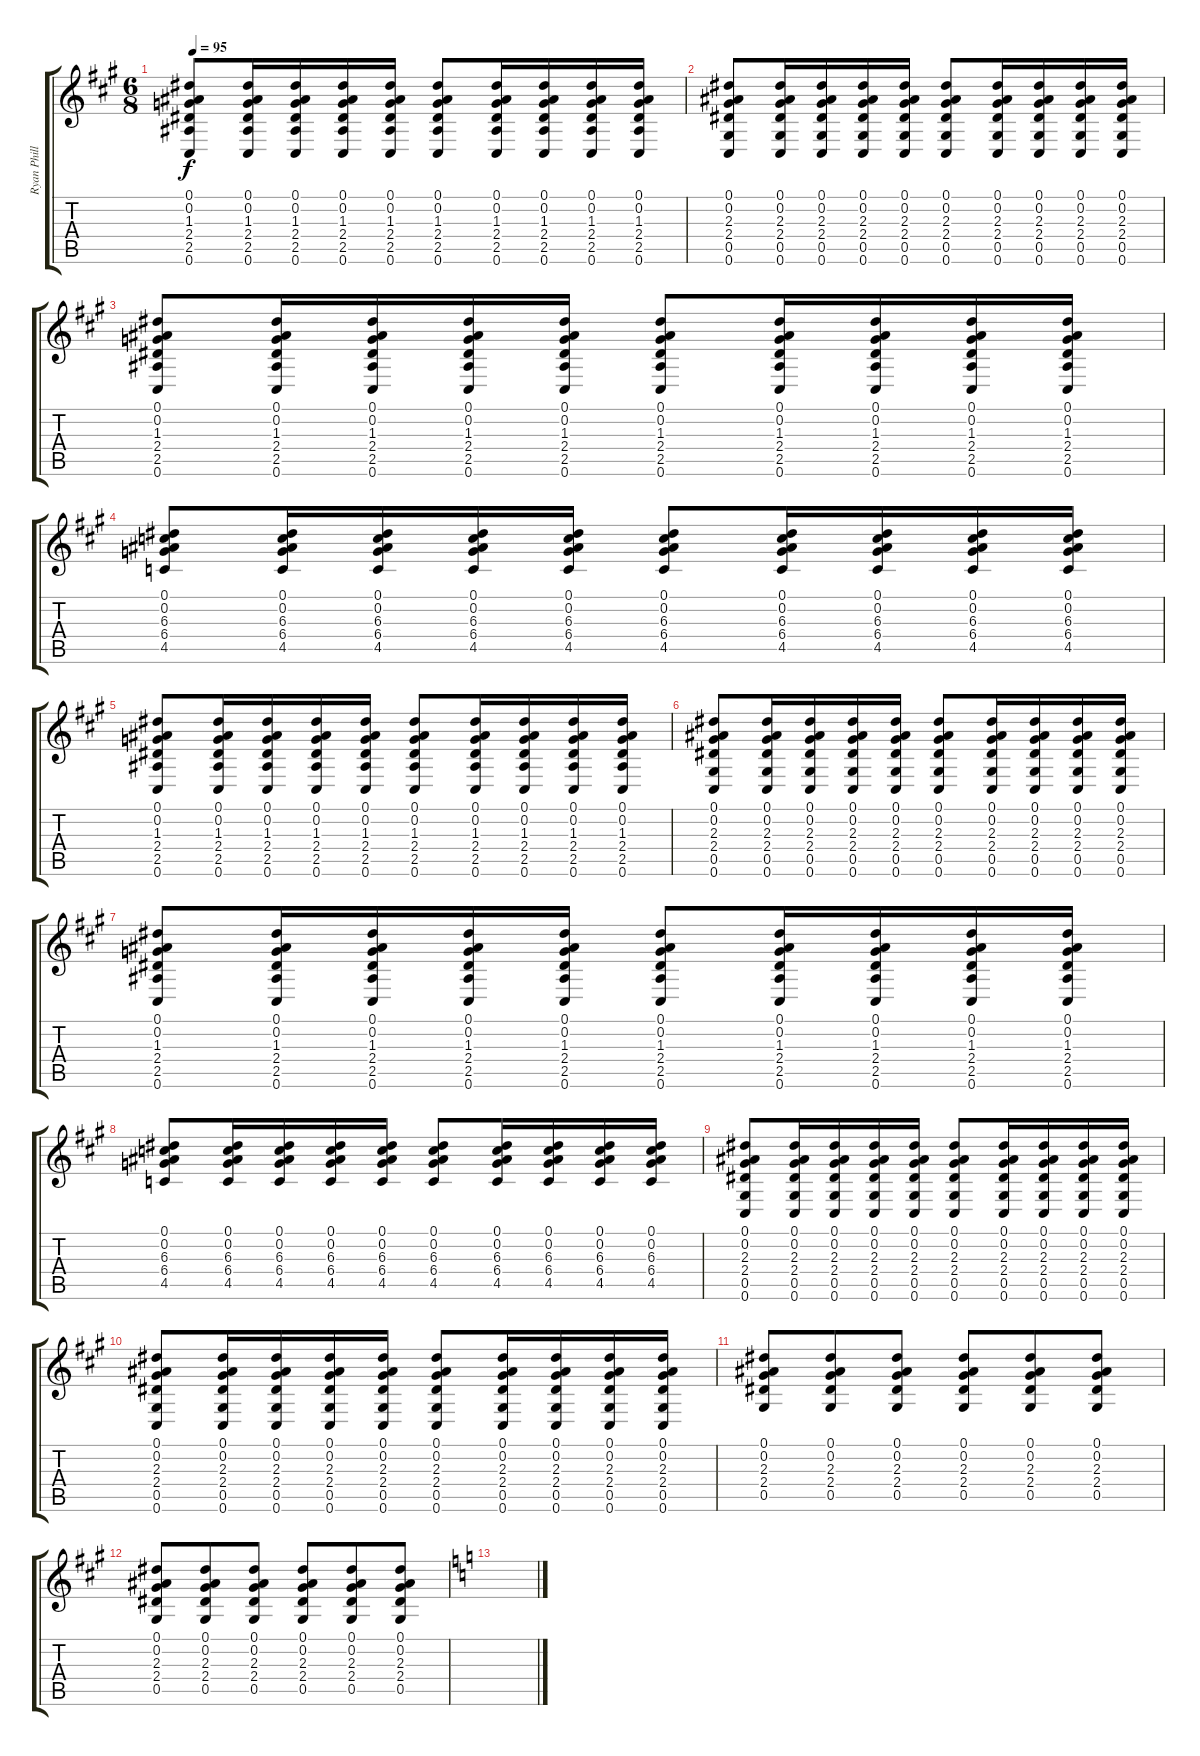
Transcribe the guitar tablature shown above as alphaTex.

\track ("Ryan Phillips" "Ryan Phill") {instrument acousticguitarsteel}
\staff {score tabs}
\tuning (Eb4 Bb3 Gb3 Db3 Ab2 Db2) {hide}
\ts (6 8)
\tempo 95
\clef g2
\ks a
(0.1 0.2 1.3 2.4 2.5 0.6).8{dy f} (0.1 0.2 1.3 2.4 2.5 0.6).16 (0.1 0.2 1.3 2.4 2.5 0.6).16 (0.1 0.2 1.3 2.4 2.5 0.6).16 (0.1 0.2 1.3 2.4 2.5 0.6).16 (0.1 0.2 1.3 2.4 2.5 0.6).8 (0.1 0.2 1.3 2.4 2.5 0.6).16 (0.1 0.2 1.3 2.4 2.5 0.6).16 (0.1 0.2 1.3 2.4 2.5 0.6).16 (0.1 0.2 1.3 2.4 2.5 0.6).16 |
(0.1 0.2 2.3 2.4 0.5 0.6).8 (0.1 0.2 2.3 2.4 0.5 0.6).16 (0.1 0.2 2.3 2.4 0.5 0.6).16 (0.1 0.2 2.3 2.4 0.5 0.6).16 (0.1 0.2 2.3 2.4 0.5 0.6).16 (0.1 0.2 2.3 2.4 0.5 0.6).8 (0.1 0.2 2.3 2.4 0.5 0.6).16 (0.1 0.2 2.3 2.4 0.5 0.6).16 (0.1 0.2 2.3 2.4 0.5 0.6).16 (0.1 0.2 2.3 2.4 0.5 0.6).16 |
(0.1 0.2 1.3 2.4 2.5 0.6).8 (0.1 0.2 1.3 2.4 2.5 0.6).16 (0.1 0.2 1.3 2.4 2.5 0.6).16 (0.1 0.2 1.3 2.4 2.5 0.6).16 (0.1 0.2 1.3 2.4 2.5 0.6).16 (0.1 0.2 1.3 2.4 2.5 0.6).8 (0.1 0.2 1.3 2.4 2.5 0.6).16 (0.1 0.2 1.3 2.4 2.5 0.6).16 (0.1 0.2 1.3 2.4 2.5 0.6).16 (0.1 0.2 1.3 2.4 2.5 0.6).16 |
(0.1 0.2 6.3 6.4 4.5).8 (0.1 0.2 6.3 6.4 4.5).16 (0.1 0.2 6.3 6.4 4.5).16 (0.1 0.2 6.3 6.4 4.5).16 (0.1 0.2 6.3 6.4 4.5).16 (0.1 0.2 6.3 6.4 4.5).8 (0.1 0.2 6.3 6.4 4.5).16 (0.1 0.2 6.3 6.4 4.5).16 (0.1 0.2 6.3 6.4 4.5).16 (0.1 0.2 6.3 6.4 4.5).16 |
(0.1 0.2 1.3 2.4 2.5 0.6).8 (0.1 0.2 1.3 2.4 2.5 0.6).16 (0.1 0.2 1.3 2.4 2.5 0.6).16 (0.1 0.2 1.3 2.4 2.5 0.6).16 (0.1 0.2 1.3 2.4 2.5 0.6).16 (0.1 0.2 1.3 2.4 2.5 0.6).8 (0.1 0.2 1.3 2.4 2.5 0.6).16 (0.1 0.2 1.3 2.4 2.5 0.6).16 (0.1 0.2 1.3 2.4 2.5 0.6).16 (0.1 0.2 1.3 2.4 2.5 0.6).16 |
(0.1 0.2 2.3 2.4 0.5 0.6).8 (0.1 0.2 2.3 2.4 0.5 0.6).16 (0.1 0.2 2.3 2.4 0.5 0.6).16 (0.1 0.2 2.3 2.4 0.5 0.6).16 (0.1 0.2 2.3 2.4 0.5 0.6).16 (0.1 0.2 2.3 2.4 0.5 0.6).8 (0.1 0.2 2.3 2.4 0.5 0.6).16 (0.1 0.2 2.3 2.4 0.5 0.6).16 (0.1 0.2 2.3 2.4 0.5 0.6).16 (0.1 0.2 2.3 2.4 0.5 0.6).16 |
(0.1 0.2 1.3 2.4 2.5 0.6).8 (0.1 0.2 1.3 2.4 2.5 0.6).16 (0.1 0.2 1.3 2.4 2.5 0.6).16 (0.1 0.2 1.3 2.4 2.5 0.6).16 (0.1 0.2 1.3 2.4 2.5 0.6).16 (0.1 0.2 1.3 2.4 2.5 0.6).8 (0.1 0.2 1.3 2.4 2.5 0.6).16 (0.1 0.2 1.3 2.4 2.5 0.6).16 (0.1 0.2 1.3 2.4 2.5 0.6).16 (0.1 0.2 1.3 2.4 2.5 0.6).16 |
(0.1 0.2 6.3 6.4 4.5).8 (0.1 0.2 6.3 6.4 4.5).16 (0.1 0.2 6.3 6.4 4.5).16 (0.1 0.2 6.3 6.4 4.5).16 (0.1 0.2 6.3 6.4 4.5).16 (0.1 0.2 6.3 6.4 4.5).8 (0.1 0.2 6.3 6.4 4.5).16 (0.1 0.2 6.3 6.4 4.5).16 (0.1 0.2 6.3 6.4 4.5).16 (0.1 0.2 6.3 6.4 4.5).16 |
(0.1 0.2 2.3 2.4 0.5 0.6).8 (0.1 0.2 2.3 2.4 0.5 0.6).16 (0.1 0.2 2.3 2.4 0.5 0.6).16 (0.1 0.2 2.3 2.4 0.5 0.6).16 (0.1 0.2 2.3 2.4 0.5 0.6).16 (0.1 0.2 2.3 2.4 0.5 0.6).8 (0.1 0.2 2.3 2.4 0.5 0.6).16 (0.1 0.2 2.3 2.4 0.5 0.6).16 (0.1 0.2 2.3 2.4 0.5 0.6).16 (0.1 0.2 2.3 2.4 0.5 0.6).16 |
(0.1 0.2 2.3 2.4 0.5 0.6).8 (0.1 0.2 2.3 2.4 0.5 0.6).16 (0.1 0.2 2.3 2.4 0.5 0.6).16 (0.1 0.2 2.3 2.4 0.5 0.6).16 (0.1 0.2 2.3 2.4 0.5 0.6).16 (0.1 0.2 2.3 2.4 0.5 0.6).8 (0.1 0.2 2.3 2.4 0.5 0.6).16 (0.1 0.2 2.3 2.4 0.5 0.6).16 (0.1 0.2 2.3 2.4 0.5 0.6).16 (0.1 0.2 2.3 2.4 0.5 0.6).16 |
(0.1 0.2 2.3 2.4 0.5).8 (0.1 0.2 2.3 2.4 0.5).8 (0.1 0.2 2.3 2.4 0.5).8 (0.1 0.2 2.3 2.4 0.5).8 (0.1 0.2 2.3 2.4 0.5).8 (0.1 0.2 2.3 2.4 0.5).8 |
(0.1 0.2 2.3 2.4 0.5).8 (0.1 0.2 2.3 2.4 0.5).8 (0.1 0.2 2.3 2.4 0.5).8 (0.1 0.2 2.3 2.4 0.5).8 (0.1 0.2 2.3 2.4 0.5).8 (0.1 0.2 2.3 2.4 0.5).8 |
\ks c
